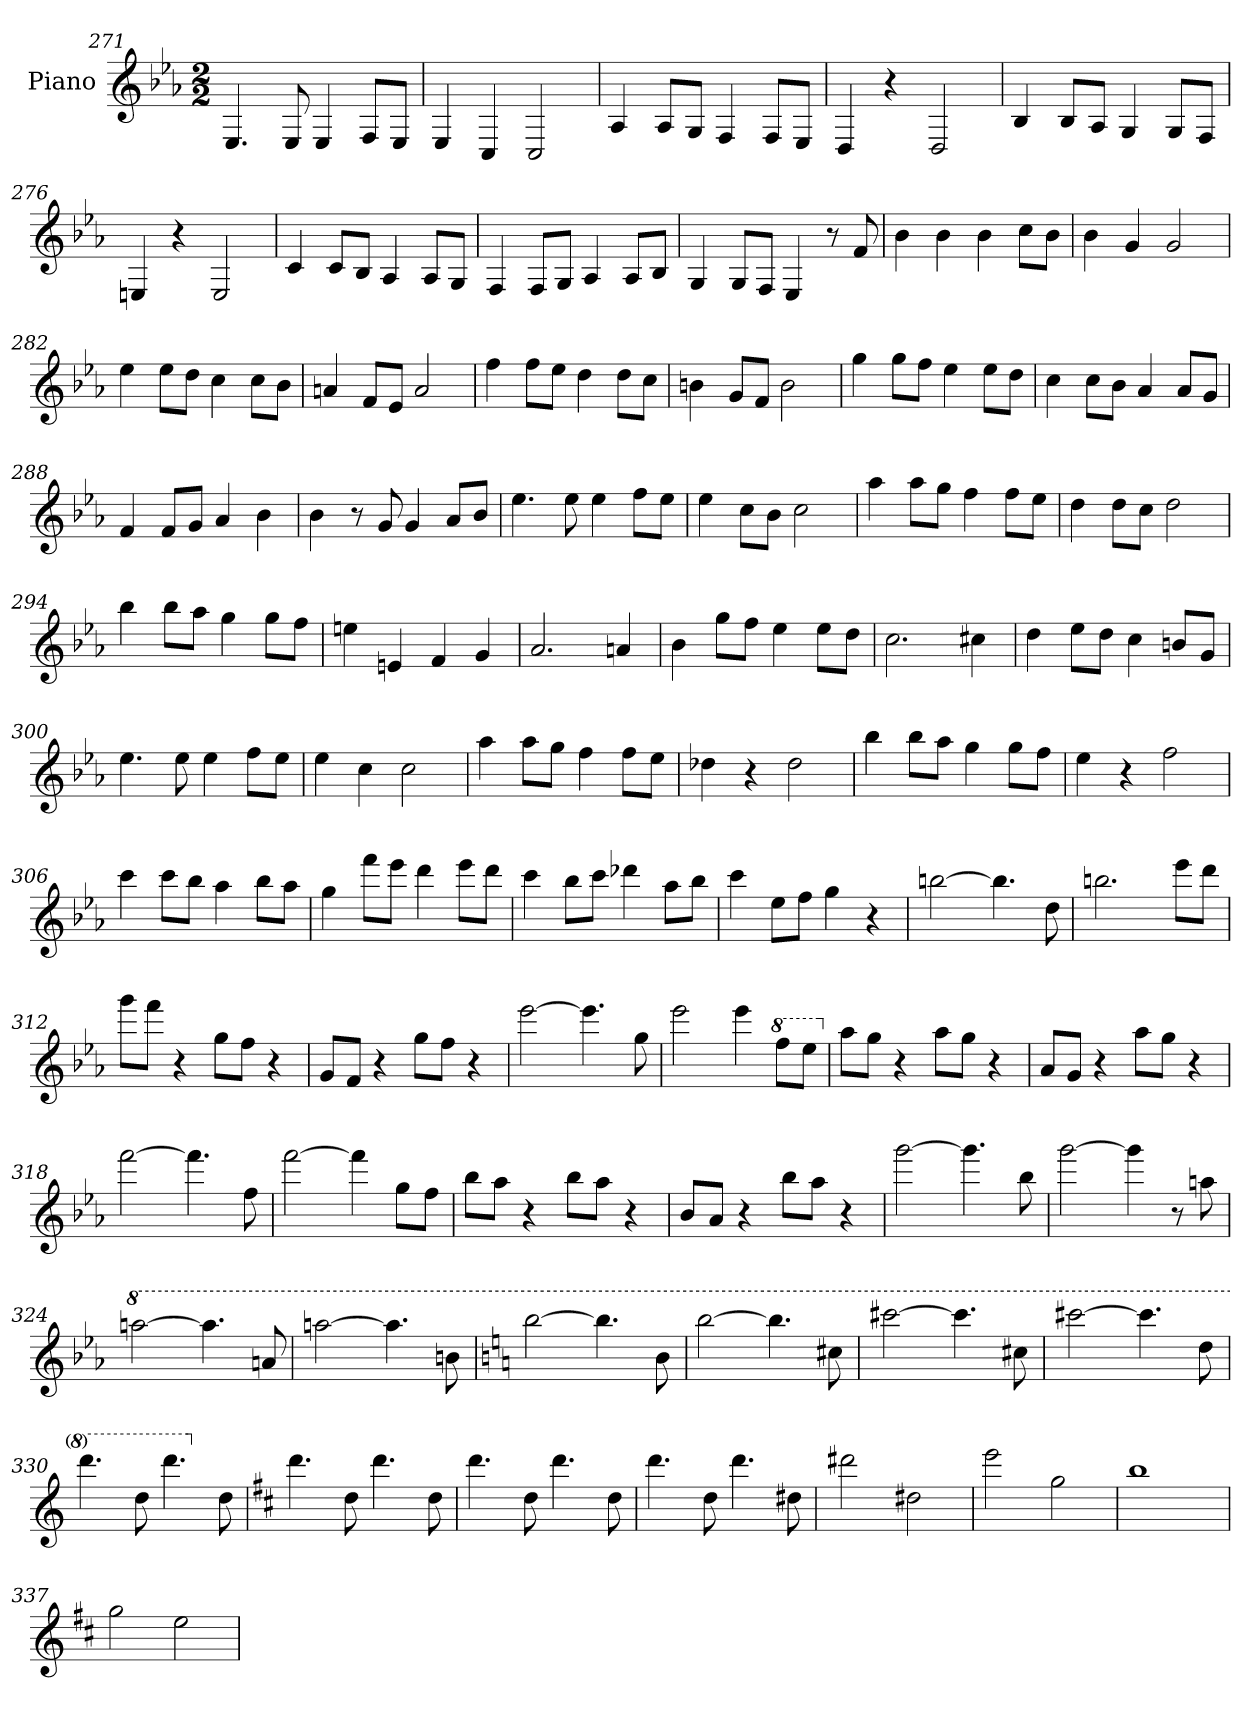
**kern
*part1
*staff1
*I"Piano
*I'Pno
*clefG2
*k[b-e-a-]
*M2/2
=271
4.E-
8E-
4E-
8F/L
8E-/J
=272
4E-
4C
2C
=273
4A-
8A-/L
8G/J
4F
8F/L
8E-/J
=274
4D
4r
2D
=275
4B-
8B-/L
8A-/J
4G
8G/L
8F/J
=276
4En
4r
2E
=277
4c
8c/L
8B-/J
4A-
8A-/L
8G/J
=278
4F
8F/L
8G/J
4A-
8A-/L
8B-/J
=279
4G
8G/L
8F/J
4E-
8r
8f
=280
4b-
4b-
4b-
8cc\L
8b-\J
=281
4b-
4g
2g
=282
4ee-
8ee-\L
8dd\J
4cc
8cc\L
8b-\J
=283
4an
8f/L
8e-/J
2a
=284
4ff
8ff\L
8ee-\J
4dd
8dd\L
8cc\J
=285
4bn
8g/L
8f/J
2b
=286
4gg
8gg\L
8ff\J
4ee-
8ee-\L
8dd\J
=287
4cc
8cc\L
8b-\J
4a-
8a-/L
8g/J
=288
4f
8f/L
8g/J
4a-
4b-
=289
4b-
8r
8g
4g
8a-/L
8b-/J
=290
4.ee-
8ee-
4ee-
8ff\L
8ee-\J
=291
4ee-
8cc\L
8b-\J
2cc
=292
4aa-
8aa-\L
8gg\J
4ff
8ff\L
8ee-\J
=293
4dd
8dd\L
8cc\J
2dd
=294
4bb-
8bb-\L
8aa-\J
4gg
8gg\L
8ff\J
=295
4een
4en
4f
4g
=296
2.a-
4an
=297
4b-
8gg\L
8ff\J
4ee-
8ee-\L
8dd\J
=298
2.cc
4cc#X
=299
4dd
8ee-\L
8dd\J
4cc
8bn/L
8g/J
=300
4.ee-
8ee-
4ee-
8ff\L
8ee-\J
=301
4ee-
4cc
2cc
=302
4aa-
8aa-\L
8gg\J
4ff
8ff\L
8ee-\J
=303
4dd-X
4r
2dd-
=304
4bb-
8bb-\L
8aa-\J
4gg
8gg\L
8ff\J
=305
4ee-
4r
2ff
=306
4ccc
8ccc\L
8bb-\J
4aa-
8bb-\L
8aa-\J
=307
4gg
8fff\L
8eee-\J
4ddd
8eee-\L
8ddd\J
=308
4ccc
8bb-\L
8ccc\J
4ddd-X
8aa-\L
8bb-\J
=309
4ccc
8ee-\L
8ff\J
4gg
4r
=310
[2bbn
4.bb]
8dd
=311
2.bbn
8eee-\L
8ddd\J
=312
8ggg\L
8fff\J
4r
8gg\L
8ff\J
4r
=313
8g/L
8f/J
4r
8gg\L
8ff\J
4r
=314
[2eee-
4.eee-]
8gg
=315
2eee-
4eee-
*8va
8fff\L
8eee-\J
=316
*X8va
8aa-\L
8gg\J
4r
8aa-\L
8gg\J
4r
=317
8a-/L
8g/J
4r
8aa-\L
8gg\J
4r
=318
[2fff
4.fff]
8ff
=319
[2fff
4fff]
8gg\L
8ff\J
=320
8bb-\L
8aa-\J
4r
8bb-\L
8aa-\J
4r
=321
8b-/L
8a-/J
4r
8bb-\L
8aa-\J
4r
=322
[2ggg
4.ggg]
8bb-
=323
[2ggg
4ggg]
8r
8aan
=324
*8va
[2aaan
4.aaa]
8aan
=325
[2aaan
4.aaa]
8bbn
=326
*k[]
[2bbb
4.bbb]
8bb
=327
[2bbb
4.bbb]
8ccc#X
=328
[2cccc#X
4.cccc#]
8ccc#X
=329
[2cccc#X
4.cccc#]
8ddd
=330
4.dddd
8ddd
4.dddd
*X8va
8dd
=331
*k[f#c#]
4.ddd
8dd
4.ddd
8dd
=332
4.ddd
8dd
4.ddd
8dd
=333
4.ddd
8dd
4.ddd
8dd#X
=334
2ddd#X
2dd#X
=335
2eee
2gg
=336
1bb
=337
2gg
2ee
=
*-
